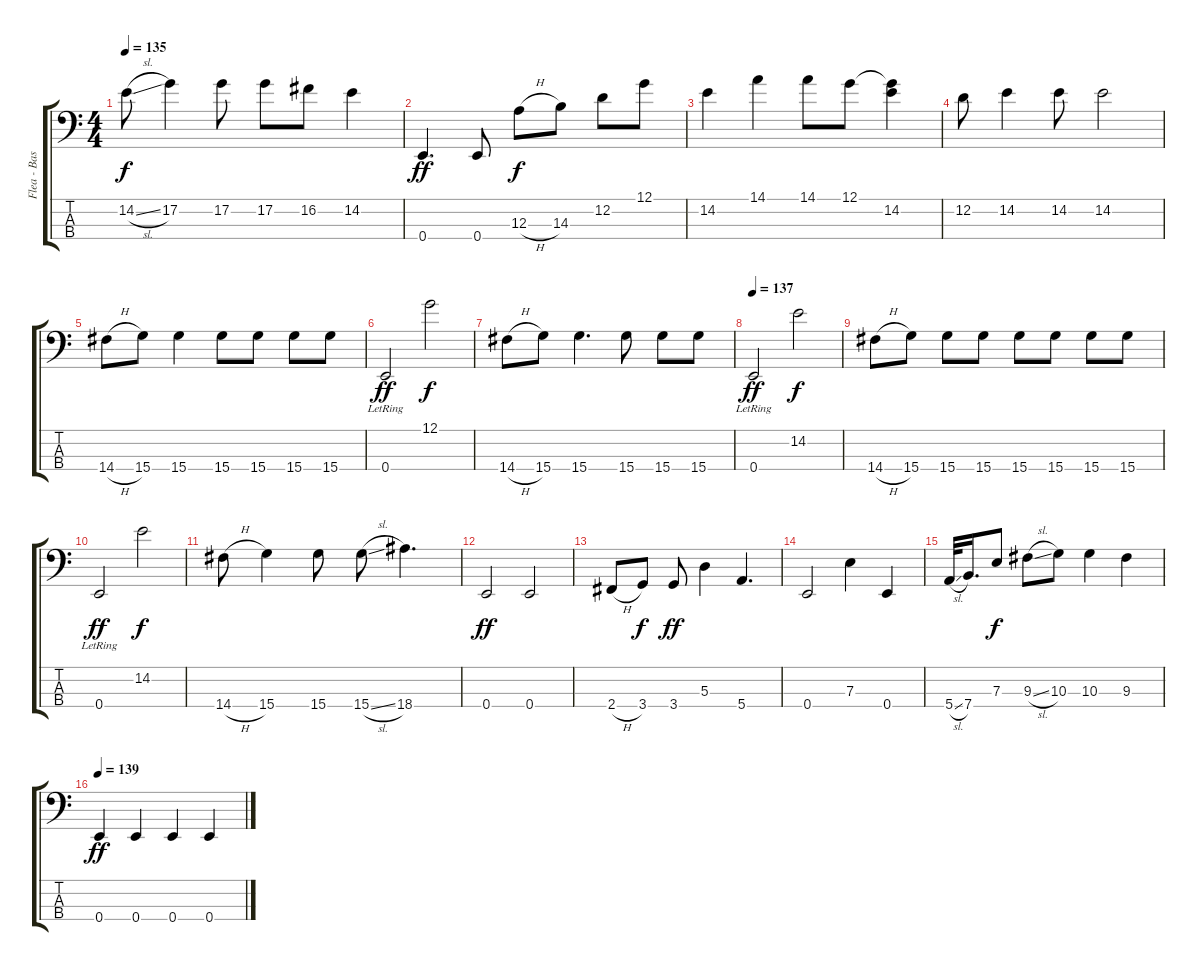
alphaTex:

\track ("Flea - Bass" "Flea - Bas") {instrument electricbassfinger}
\staff {score tabs}
\tuning (G2 D2 A1 E1) {hide}
\ts (4 4)
\tempo 135
\clef f4
\ks c
14.2{sl}.8{dy f} 17.2.4 17.2.8 17.2.8 16.2.8 14.2.4 |
0.4.4{d dy ff} 0.4.8 12.3{h}.8{dy f} 14.3.8 12.2.8 12.1.8 |
14.2.4 14.1.4 14.1.8 12.1.8 (12.1{t} 14.2).4 |
12.2.8 14.2.4 14.2.8 14.2.2 |
14.4{h}.8 15.4.8 15.4.4 15.4.8 15.4.8 15.4.8 15.4.8 |
0.4{lr}.2{dy ff} 12.1.2{dy f} |
14.4{h}.8 15.4.8 15.4.4{d} 15.4.8 15.4.8 15.4.8 |
\tempo 137
0.4{lr}.2{dy ff} 14.2.2{dy f} |
14.4{h}.8 15.4.8 15.4.8 15.4.8 15.4.8 15.4.8 15.4.8 15.4.8 |
0.4{lr}.2{dy ff} 14.2.2{dy f} |
14.4{h}.8 15.4.4 15.4.8 15.4{sl}.8 18.4.4{d} |
0.4.2{dy ff} 0.4.2 |
2.4{h}.8 3.4.8{dy f} 3.4.8{dy ff} 5.3.4 5.4.4{d} |
0.4.2 7.3.4 0.4.4 |
5.4{sl}.32 7.4.16{d} 7.3.8{dy f} 9.3{sl}.8 10.3.8 10.3.4 9.3.4 |
\tempo 139
0.4.4{dy ff} 0.4.4 0.4.4 0.4.4
